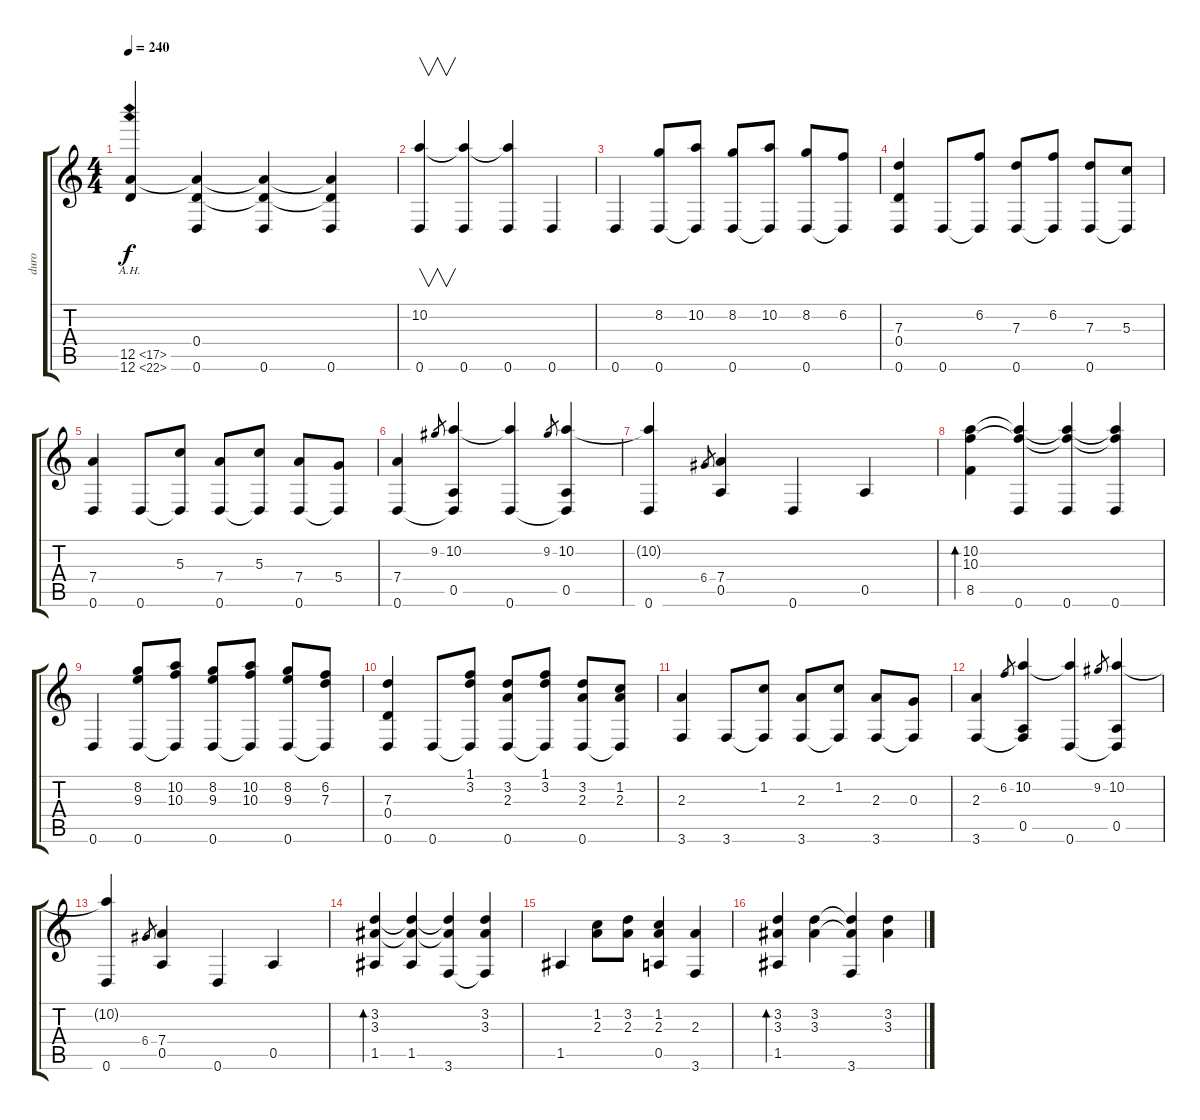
\track ("duro" "duro") {instrument overdrivenguitar}
\staff {score tabs}
\tuning (E4 B3 G3 D3 A2 D2) {hide}
\ts (4 4)
\tempo 240
\clef g2
\ks c
(12.5{ah 5} 12.6{ah 10}).4{dy f} (0.4{t} 12.5{t} 0.6).4 (0.4{t} 12.5{t} 0.6).4 (0.4{t} 12.5{t} 0.6).4 |
(10.2 0.6).4{v} (10.2{t} 0.6).4 (10.2{t} 0.6).4 0.6.4 |
0.6.4 (8.2 0.6).8 (10.2 0.6{t}).8 (8.2 0.6).8 (10.2 0.6{t}).8 (8.2 0.6).8 (6.2 0.6{t}).8 |
(7.3 0.4 0.6).4 0.6.8 (6.2 0.6{t}).8 (7.3 0.6).8 (6.2 0.6{t}).8 (7.3 0.6).8 (5.3 0.6{t}).8 |
(7.4 0.6).4 0.6.8 (5.3 0.6{t}).8 (7.4 0.6).8 (5.3 0.6{t}).8 (7.4 0.6).8 (5.4 0.6{t}).8 |
(7.4 0.6).4 9.2.8{gr} (10.2 0.5 0.6{t}).4 (10.2{t} 0.6).4 9.2.8{gr} (10.2 0.5 0.6{t}).4 |
(10.2{t} 0.6).4 6.4.8{gr} (7.4 0.5).4 0.6.4 0.5.4 |
(10.2 10.3 8.5).4{bd 480} (10.2{t} 10.3{t} 0.6).4 (10.2{t} 10.3{t} 0.6).4 (10.2{t} 10.3{t} 0.6).4 |
0.6.4 (8.2 9.3 0.6).8 (10.2 10.3 0.6{t}).8 (8.2 9.3 0.6).8 (10.2 10.3 0.6{t}).8 (8.2 9.3 0.6).8 (6.2 7.3 0.6{t}).8 |
(7.3 0.4 0.6).4 0.6.8 (1.1 3.2 0.6{t}).8 (3.2 2.3 0.6).8 (1.1 3.2 0.6{t}).8 (3.2 2.3 0.6).8 (1.2 2.3 0.6{t}).8 |
(2.3 3.6).4 3.6.8 (1.2 3.6{t}).8 (2.3 3.6).8 (1.2 3.6{t}).8 (2.3 3.6).8 (0.3 3.6{t}).8 |
(2.3 3.6).4 6.2.8{gr} (10.2 0.5 3.6{t}).4 (10.2{t} 0.6).4 9.2.8{gr} (10.2 0.5 0.6{t}).4 |
(10.2{t} 0.6).4 6.4.8{gr} (7.4 0.5).4 0.6.4 0.5.4 |
(3.2 3.3 1.5).4{bd 480} (3.2{t} 3.3{t} 1.5).4 (3.2{t} 3.3{t} 3.6).4 (3.2 3.3 3.6{t}).4 |
1.5.4 (1.2 2.3).8 (3.2 2.3).8 (1.2 2.3 0.5).4 (2.3 3.6).4 |
(3.2 3.3 1.5).4{bd 480} (3.2 3.3).4 (3.2{t} 3.3{t} 3.6).4 (3.2 3.3).4
